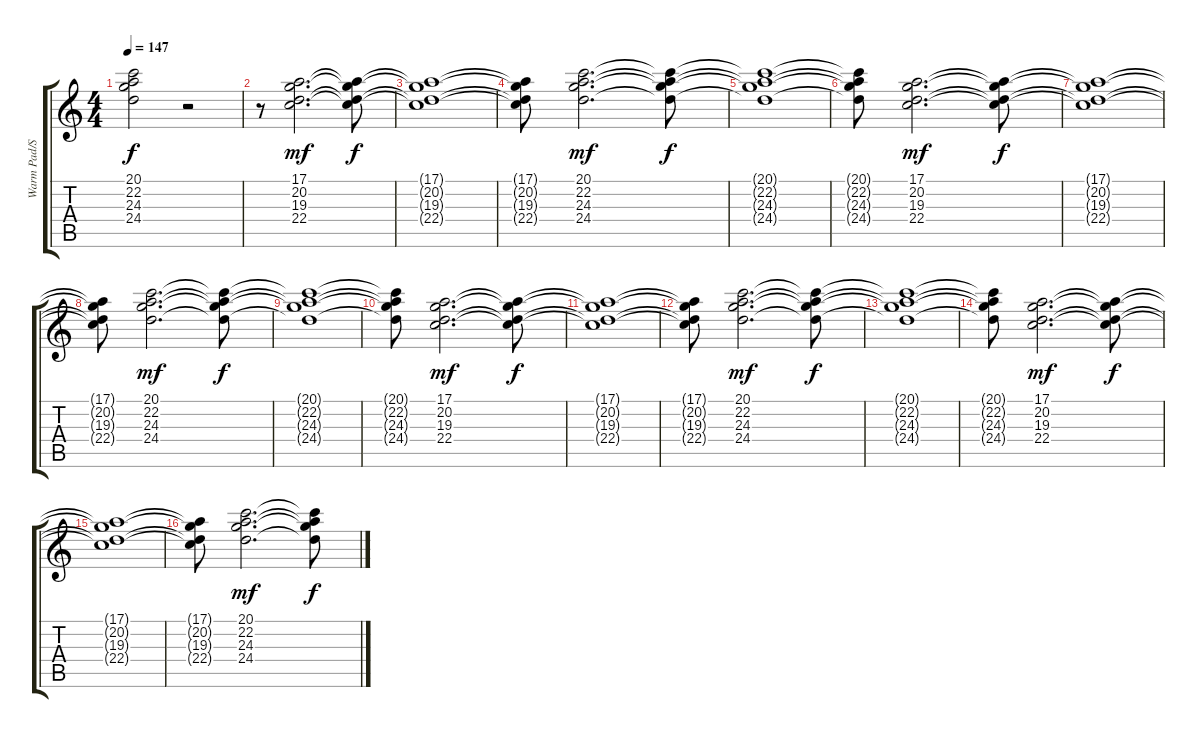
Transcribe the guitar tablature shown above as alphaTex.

\track ("Warm Pad/Synth Brass 1/Synth Strings 2" "Warm Pad/S") {instrument pad2warm}
\staff {score tabs}
\tuning (E4 B3 G3 D3 A2 E2) {hide}
\ts (4 4)
\tempo 147
\clef g2
\ks c
(20.1{t} 22.2{t} 24.3{t} 24.4{t}).2{dy f} r.2 |
r.8 (17.1 20.2 19.3 22.4).2{d dy mf} (17.1{t} 20.2{t} 19.3{t} 22.4{t}).8{dy f} |
(17.1{t} 20.2{t} 19.3{t} 22.4{t}).1 |
(17.1{t} 20.2{t} 19.3{t} 22.4{t}).8 (20.1 22.2 24.3 24.4).2{d dy mf} (20.1{t} 22.2{t} 24.3{t} 24.4{t}).8{dy f} |
(20.1{t} 22.2{t} 24.3{t} 24.4{t}).1 |
(20.1{t} 22.2{t} 24.3{t} 24.4{t}).8 (17.1 20.2 19.3 22.4).2{d dy mf} (17.1{t} 20.2{t} 19.3{t} 22.4{t}).8{dy f} |
(17.1{t} 20.2{t} 19.3{t} 22.4{t}).1 |
(17.1{t} 20.2{t} 19.3{t} 22.4{t}).8 (20.1 22.2 24.3 24.4).2{d dy mf} (20.1{t} 22.2{t} 24.3{t} 24.4{t}).8{dy f} |
(20.1{t} 22.2{t} 24.3{t} 24.4{t}).1 |
(20.1{t} 22.2{t} 24.3{t} 24.4{t}).8 (17.1 20.2 19.3 22.4).2{d dy mf} (17.1{t} 20.2{t} 19.3{t} 22.4{t}).8{dy f} |
(17.1{t} 20.2{t} 19.3{t} 22.4{t}).1 |
(17.1{t} 20.2{t} 19.3{t} 22.4{t}).8 (20.1 22.2 24.3 24.4).2{d dy mf} (20.1{t} 22.2{t} 24.3{t} 24.4{t}).8{dy f} |
(20.1{t} 22.2{t} 24.3{t} 24.4{t}).1 |
(20.1{t} 22.2{t} 24.3{t} 24.4{t}).8 (17.1 20.2 19.3 22.4).2{d dy mf} (17.1{t} 20.2{t} 19.3{t} 22.4{t}).8{dy f} |
(17.1{t} 20.2{t} 19.3{t} 22.4{t}).1 |
(17.1{t} 20.2{t} 19.3{t} 22.4{t}).8 (20.1 22.2 24.3 24.4).2{d dy mf} (20.1{t} 22.2{t} 24.3{t} 24.4{t}).8{dy f}
